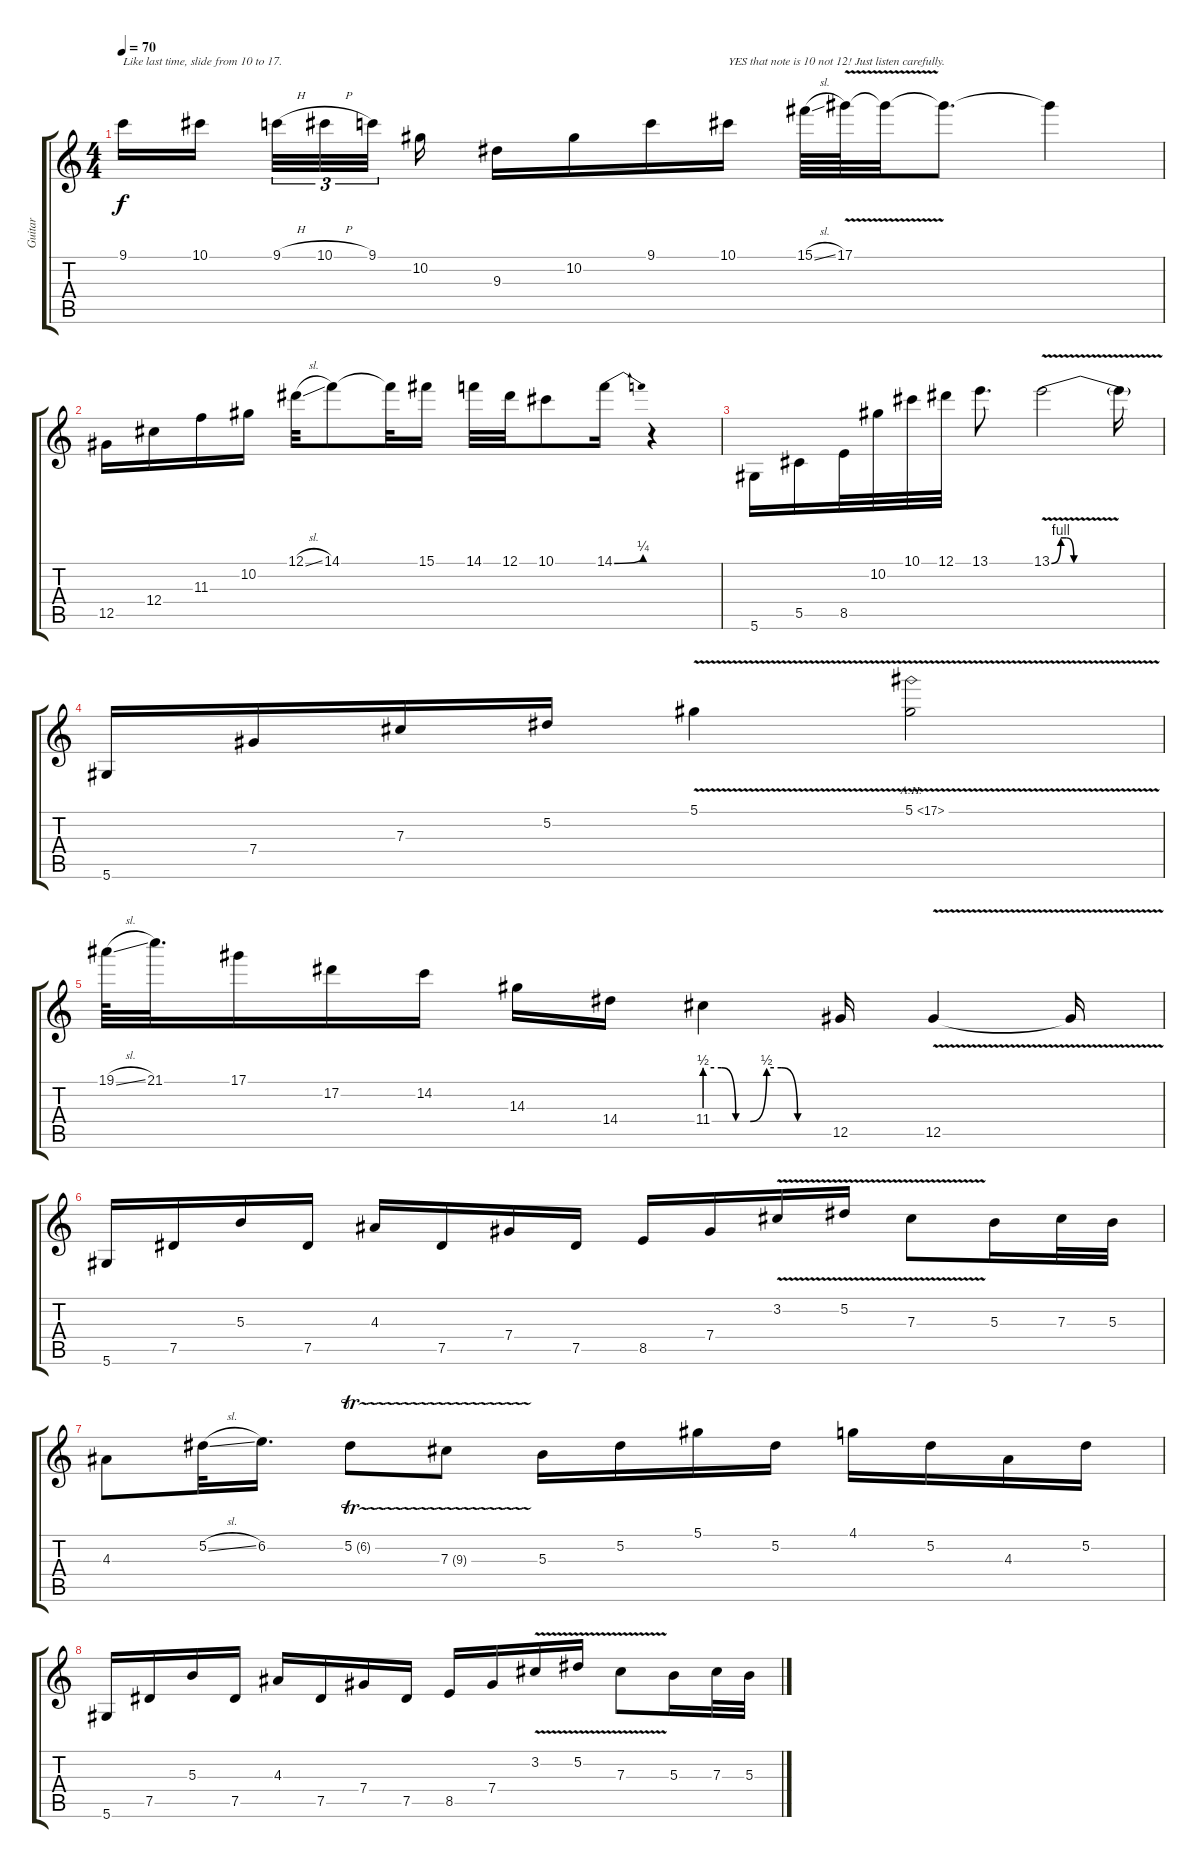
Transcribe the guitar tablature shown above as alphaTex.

\track ("Guitar" "Guitar") {instrument distortionguitar}
\staff {score tabs}
\tuning (Eb4 Bb3 Gb3 Db3 Ab2 Eb2) {hide}
\ts (4 4)
\tempo 70
\clef g2
\ks c
9.1.16{txt "Like last time, slide from 10 to 17." dy f} 10.1.16{beam splitsecondary} 9.1{h}.32{tu (3 2)} 10.1{h}.32{tu (3 2)} 9.1.32{tu (3 2) beam splitsecondary} 10.2.16 9.3.16 10.2.16 9.1.16 10.1.16{txt "YES that note is 10 not 12! Just listen carefully."} 15.1{sl}.64 17.1{v}.64 17.1{t}.32 17.1{t}.8{d} 17.1{t}.4 |
12.5.16 12.4.16 11.3.16 10.2.16 12.1{sl}.32 14.1.8 14.1{t}.32 15.1.16 14.1.32 12.1.32 10.1.8 14.1{be (bend 0 0 60 1)}.16 r.4 |
5.6.16 5.5.16 8.5.32 10.2.32 10.1.32 12.1.32 13.1.8{d} 13.1{be (custom 0 0 5 4 8 4 12 0 45 0 60 0) v}.2 13.1{t}.16 |
5.6.16 7.4.16 7.3.16 5.2.16 5.1{v}.4 5.1{ah 12 v}.2 |
19.1{sl}.64 21.1.32{d} 17.1.16 17.2.16 14.2.16 14.3.16 14.4.16 11.4{be (custom 0 2 8 2 15 0 22 0 30 2 37 2 45 0 60 0)}.4 12.5.16 12.5{v}.4 12.5{t}.16 |
5.6.16 7.5.16 5.3.16 7.5.16 4.3.16 7.5.16 7.4.16 7.5.16 8.5.16 7.4.16 3.2{v}.16 5.2{v}.16 7.3{v}.8 5.3.16 7.3.32 5.3.32 |
4.3.8 5.2{sl}.32 6.2.16{d} 5.2{tr (6 64)}.8 7.3{tr (9 64)}.8 5.3.16 5.2.16 5.1.16 5.2.16 4.1.16 5.2.16 4.3.16 5.2.16 |
5.6.16 7.5.16 5.3.16 7.5.16 4.3.16 7.5.16 7.4.16 7.5.16 8.5.16 7.4.16 3.2{v}.16 5.2{v}.16 7.3{v}.8 5.3.16 7.3.32 5.3.32
